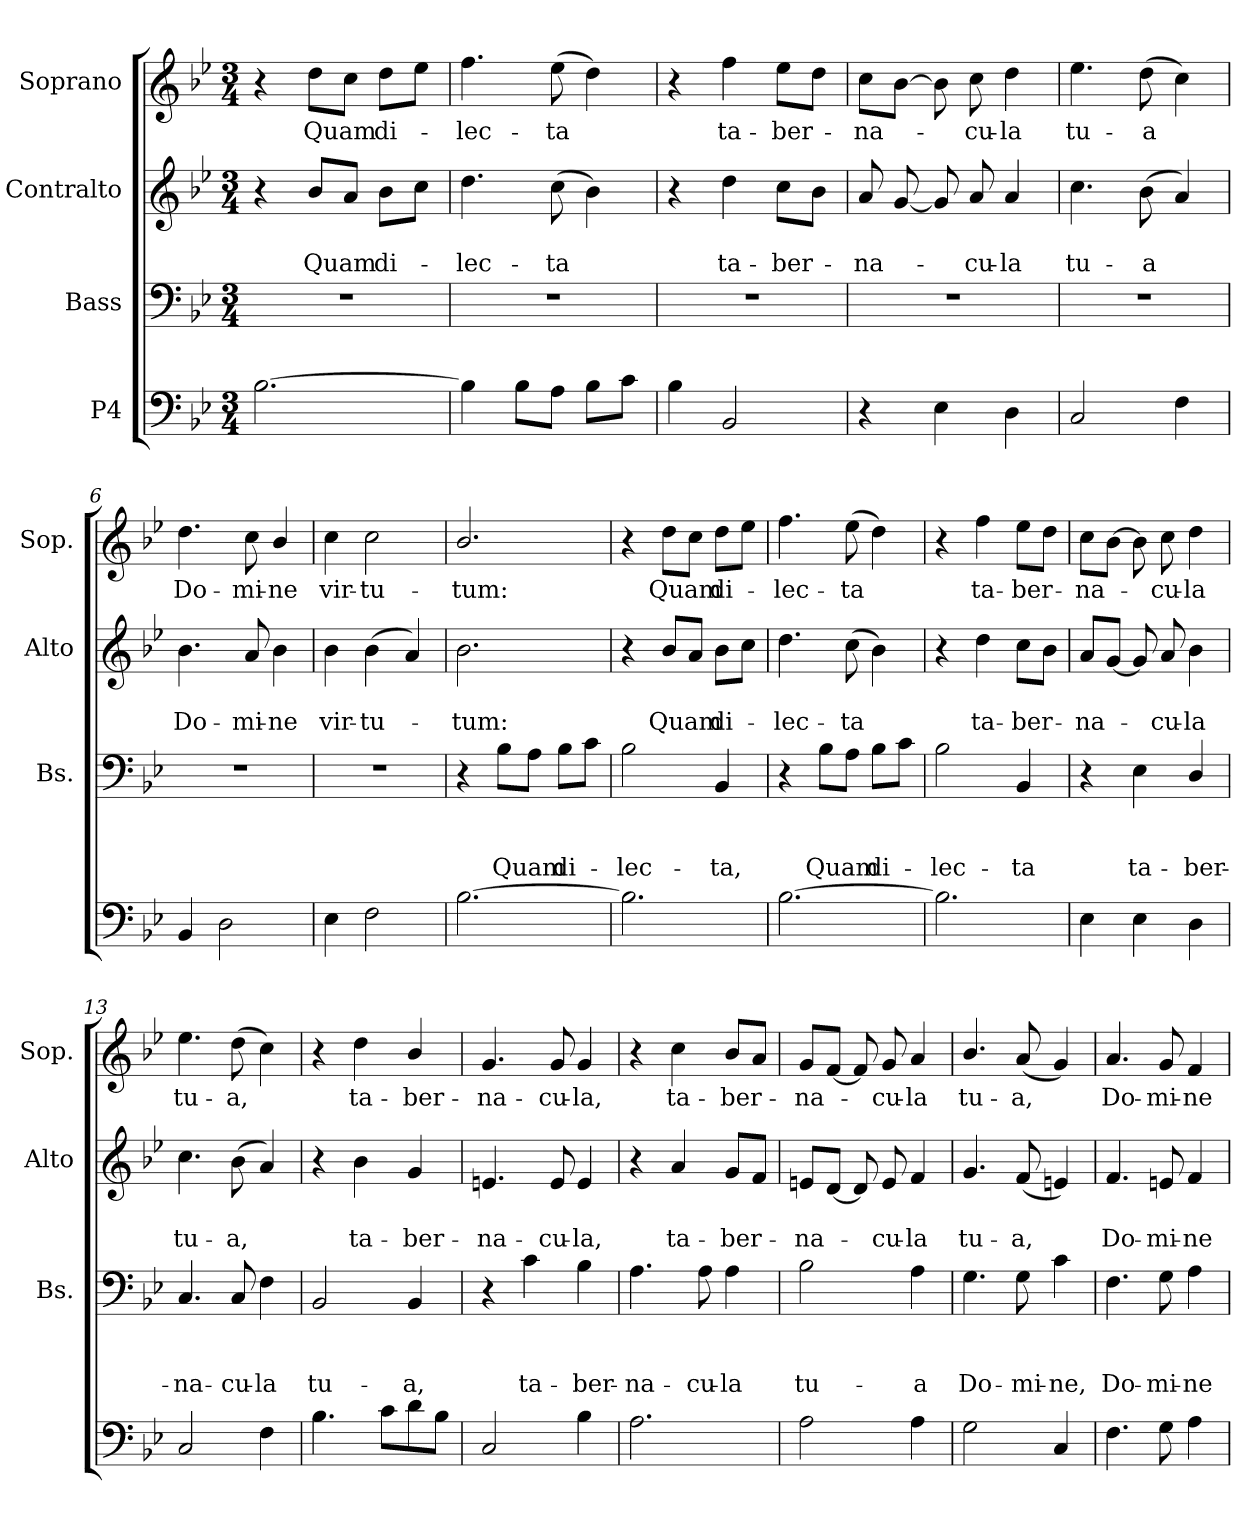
**kern	**kern	**text	**text	**text	**kern	**text	**text	**kern	**text
*part4	*part3	*part3	*part3	*part3	*part2	*part2	*part2	*part1	*part1
*staff4	*staff3	*staff3	*staff3	*staff3	*staff2	*staff2	*staff2	*staff1	*staff1
*I"P4	*I"Bass	*	*	*	*I"Contralto	*	*	*I"Soprano	*
*	*I'Bs.	*	*	*	*I'Alto	*	*	*I'Sop.	*
*clefF4	*clefF4	*	*	*	*clefG2	*	*	*clefG2	*
*k[b-e-]	*k[b-e-]	*	*	*	*k[b-e-]	*	*	*k[b-e-]	*
*B-:	*B-:	*	*	*	*B-:	*	*	*B-:	*
*M3/4	*M3/4	*	*	*	*M3/4	*	*	*M3/4	*
=1	=1	=1	=1	=1	=1	=1	=1	=1	=1
!	!LO:N:vis=1	!	!	!	!	!	!	!	!
[>2.B-\	2.r	.	.	.	4r	.	.	4r	.
!	!	!	!	!	!	!	!LO:LY:b	!	!LO:LY:b
.	.	.	.	.	8b-/L	.	Quam	8dd\L	Quam
.	.	.	.	.	8a/J	.	.	8cc\J	.
!	!	!	!	!	!	!	!LO:LY:b	!	!LO:LY:b
.	.	.	.	.	8b-\L	.	di-	8dd\L	di-
.	.	.	.	.	8cc\J	.	.	8ee-\J	.
=2	=2	=2	=2	=2	=2	=2	=2	=2	=2
!	!LO:N:vis=1	!	!	!	!	!	!LO:LY:b	!	!LO:LY:b
4B-\]	2.r	.	.	.	4.dd\	.	-lec-	4.ff\	-lec-
8B-\L	.	.	.	.	.	.	.	.	.
!	!	!	!	!	!	!	!LO:LY:b	!	!LO:LY:b
8A\J	.	.	.	.	(>8cc\	.	-ta	(>8ee-\	-ta
8B-\L	.	.	.	.	4b-\)	.	.	4dd\)	.
8c\J	.	.	.	.	.	.	.	.	.
=3	=3	=3	=3	=3	=3	=3	=3	=3	=3
!	!LO:N:vis=1	!	!	!	!	!	!	!	!
4B-\	2.r	.	.	.	4r	.	.	4r	.
!	!	!	!	!	!	!	!LO:LY:b	!	!LO:LY:b
2BB-/	.	.	.	.	4dd\	.	ta-	4ff\	ta-
!	!	!	!	!	!	!	!LO:LY:b	!	!LO:LY:b
.	.	.	.	.	8cc\L	.	-ber-	8ee-\L	-ber-
.	.	.	.	.	8b-\J	.	.	8dd\J	.
=4	=4	=4	=4	=4	=4	=4	=4	=4	=4
!	!LO:N:vis=1	!	!	!	!	!	!LO:LY:b	!	!LO:LY:b
4r	2.r	.	.	.	8a/	.	-na-	8cc\L	-na-
.	.	.	.	.	[<8g/	.	.	[>8b-\J	.
4E-\	.	.	.	.	8g/]	.	.	8b-\]	.
!	!	!	!	!	!	!	!LO:LY:b	!	!LO:LY:b
.	.	.	.	.	8a/	.	-cu-	8cc\	-cu-
!	!	!	!	!	!	!	!LO:LY:b	!	!LO:LY:b
4D\	.	.	.	.	4a/	.	-la	4dd\	-la
=5	=5	=5	=5	=5	=5	=5	=5	=5	=5
!	!LO:N:vis=1	!	!	!	!	!	!LO:LY:b	!	!LO:LY:b
2C/	2.r	.	.	.	4.cc\	.	tu-	4.ee-\	tu-
!	!	!	!	!	!	!	!LO:LY:b	!	!LO:LY:b
.	.	.	.	.	(>8b-\	.	-a	(>8dd\	-a
4F\	.	.	.	.	4a/)	.	.	4cc\)	.
=6	=6	=6	=6	=6	=6	=6	=6	=6	=6
!	!LO:N:vis=1	!	!	!	!	!	!LO:LY:b	!	!LO:LY:b
4BB-/	2.r	.	.	.	4.b-\	.	Do-	4.dd\	Do-
2D\	.	.	.	.	.	.	.	.	.
!	!	!	!	!	!	!	!LO:LY:b	!	!LO:LY:b
.	.	.	.	.	8a/	.	-mi-	8cc\	-mi-
!	!	!	!	!	!	!	!LO:LY:b	!	!LO:LY:b
.	.	.	.	.	4b-\	.	-ne	4b-/	-ne
=7	=7	=7	=7	=7	=7	=7	=7	=7	=7
!	!LO:N:vis=1	!	!	!	!	!	!LO:LY:b	!	!LO:LY:b
4E-\	2.r	.	.	.	4b-\	.	vir-	4cc\	vir-
!	!	!	!	!	!	!	!LO:LY:b	!	!LO:LY:b
2F\	.	.	.	.	(>4b-\	.	-tu-	2cc\	-tu-
.	.	.	.	.	4a/)	.	.	.	.
=8	=8	=8	=8	=8	=8	=8	=8	=8	=8
!	!	!	!	!	!	!	!LO:LY:b	!	!LO:LY:b
[>2.B-\	4r	.	.	.	2.b-\	.	-tum:	2.b-/	-tum:
!	!	!	!	!LO:LY:b	!	!	!	!	!
.	8B-\L	.	.	Quam	.	.	.	.	.
.	8A\J	.	.	.	.	.	.	.	.
!	!	!	!	!LO:LY:b	!	!	!	!	!
.	8B-\L	.	.	di-	.	.	.	.	.
.	8c\J	.	.	.	.	.	.	.	.
!!LO:LB:g=z
=9	=9	=9	=9	=9	=9	=9	=9	=9	=9
!	!	!	!	!LO:LY:b	!	!	!	!	!
2.B-\]	2B-\	.	.	-lec-	4r	.	.	4r	.
!	!	!	!	!	!	!	!LO:LY:b	!	!LO:LY:b
.	.	.	.	.	8b-/L	.	Quam	8dd\L	Quam
.	.	.	.	.	8a/J	.	.	8cc\J	.
!	!	!	!	!LO:LY:b	!	!	!LO:LY:b	!	!LO:LY:b
.	4BB-/	.	.	-ta,	8b-\L	.	di-	8dd\L	di-
.	.	.	.	.	8cc\J	.	.	8ee-\J	.
=10	=10	=10	=10	=10	=10	=10	=10	=10	=10
!	!	!	!	!	!	!	!LO:LY:b	!	!LO:LY:b
[>2.B-\	4r	.	.	.	4.dd\	.	-lec-	4.ff\	-lec-
!	!	!	!	!LO:LY:b	!	!	!	!	!
.	8B-\L	.	.	Quam	.	.	.	.	.
!	!	!	!	!	!	!	!LO:LY:b	!	!LO:LY:b
.	8A\J	.	.	.	(>8cc\	.	-ta	(>8ee-\	-ta
!	!	!	!	!LO:LY:b	!	!	!	!	!
.	8B-\L	.	.	di-	4b-\)	.	.	4dd\)	.
.	8c\J	.	.	.	.	.	.	.	.
=11	=11	=11	=11	=11	=11	=11	=11	=11	=11
!	!	!	!	!LO:LY:b	!	!	!	!	!
2.B-\]	2B-\	.	.	-lec-	4r	.	.	4r	.
!	!	!	!	!	!	!	!LO:LY:b	!	!LO:LY:b
.	.	.	.	.	4dd\	.	ta-	4ff\	ta-
!	!	!	!	!LO:LY:b	!	!	!LO:LY:b	!	!LO:LY:b
.	4BB-/	.	.	-ta	8cc\L	.	-ber-	8ee-\L	-ber-
.	.	.	.	.	8b-\J	.	.	8dd\J	.
=12	=12	=12	=12	=12	=12	=12	=12	=12	=12
!	!	!	!	!	!	!	!LO:LY:b	!	!LO:LY:b
4E-\	4r	.	.	.	8a/L	.	-na-	8cc\L	-na-
.	.	.	.	.	[<8g/J	.	.	[>8b-\J	.
!	!	!	!	!LO:LY:b	!	!	!	!	!
4E-\	4E-\	.	.	ta-	8g/]	.	.	8b-\]	.
!	!	!	!	!	!	!	!LO:LY:b	!	!LO:LY:b
.	.	.	.	.	8a/	.	-cu-	8cc\	-cu-
!	!	!	!	!LO:LY:b	!	!	!LO:LY:b	!	!LO:LY:b
4D\	4D/	.	.	-ber-	4b-\	.	-la	4dd\	-la
=13	=13	=13	=13	=13	=13	=13	=13	=13	=13
!	!	!	!	!LO:LY:b	!	!	!LO:LY:b	!	!LO:LY:b
2C/	4.C/	.	.	-na-	4.cc\	.	tu-	4.ee-\	tu-
!	!	!	!	!LO:LY:b	!	!	!LO:LY:b	!	!LO:LY:b
.	8C/	.	.	-cu-	(>8b-\	.	-a,	(>8dd\	-a,
!	!	!	!	!LO:LY:b	!	!	!	!	!
4F\	4F\	.	.	-la	4a/)	.	.	4cc\)	.
=14	=14	=14	=14	=14	=14	=14	=14	=14	=14
!	!	!	!	!LO:LY:b	!	!	!	!	!
4.B-\	2BB-/	.	.	tu-	4r	.	.	4r	.
!	!	!	!	!	!	!	!LO:LY:b	!	!LO:LY:b
.	.	.	.	.	4b-\	.	ta-	4dd\	ta-
8c\L	.	.	.	.	.	.	.	.	.
!	!	!	!	!LO:LY:b	!	!	!LO:LY:b	!	!LO:LY:b
8d\	4BB-/	.	.	-a,	4g/	.	-ber-	4b-/	-ber-
8B-\J	.	.	.	.	.	.	.	.	.
=15	=15	=15	=15	=15	=15	=15	=15	=15	=15
!	!	!	!	!	!	!	!LO:LY:b	!	!LO:LY:b
2C/	4r	.	.	.	4.en/	.	-na-	4.g/	-na-
!	!	!	!	!LO:LY:b	!	!	!	!	!
.	4c\	.	.	ta-	.	.	.	.	.
!	!	!	!	!	!	!	!LO:LY:b	!	!LO:LY:b
.	.	.	.	.	8e/	.	-cu-	8g/	-cu-
!	!	!	!	!LO:LY:b	!	!	!LO:LY:b	!	!LO:LY:b
4B-\	4B-\	.	.	-ber-	4e/	.	-la,	4g/	-la,
!!LO:LB:g=z
=16	=16	=16	=16	=16	=16	=16	=16	=16	=16
!	!	!	!	!LO:LY:b	!	!	!	!	!
2.A\	4.A\	.	.	-na-	4r	.	.	4r	.
!	!	!	!	!	!	!	!LO:LY:b	!	!LO:LY:b
.	.	.	.	.	4a/	.	ta-	4cc\	ta-
!	!	!	!	!LO:LY:b	!	!	!	!	!
.	8A\	.	.	-cu-	.	.	.	.	.
!	!	!	!	!LO:LY:b	!	!	!LO:LY:b	!	!LO:LY:b
.	4A\	.	.	-la	8g/L	.	-ber-	8b-/L	-ber-
.	.	.	.	.	8f/J	.	.	8a/J	.
=17	=17	=17	=17	=17	=17	=17	=17	=17	=17
!	!	!	!	!LO:LY:b	!	!	!LO:LY:b	!	!LO:LY:b
2A\	2B-\	.	.	tu-	8en/L	.	-na-	8g/L	-na-
.	.	.	.	.	[<8d/J	.	.	[<8f/J	.
.	.	.	.	.	8d/]	.	.	8f/]	.
!	!	!	!	!	!	!	!LO:LY:b	!	!LO:LY:b
.	.	.	.	.	8e/	.	-cu-	8g/	-cu-
!	!	!	!	!LO:LY:b	!	!	!LO:LY:b	!	!LO:LY:b
4A\	4A\	.	.	-a	4f/	.	-la	4a/	-la
=18	=18	=18	=18	=18	=18	=18	=18	=18	=18
!	!	!	!	!LO:LY:b	!	!	!LO:LY:b	!	!LO:LY:b
2G\	4.G\	.	.	Do-	4.g/	.	tu-	4.b-/	tu-
!	!	!	!	!LO:LY:b	!	!	!LO:LY:b	!	!LO:LY:b
.	8G\	.	.	-mi-	(<8f/	.	-a,	(<8a/	-a,
!	!	!	!	!LO:LY:b	!	!	!	!	!
4C/	4c\	.	.	-ne,	4en/)	.	.	4g/)	.
=19	=19	=19	=19	=19	=19	=19	=19	=19	=19
!	!	!	!	!LO:LY:b	!	!	!LO:LY:b	!	!LO:LY:b
4.F\	4.F\	.	.	Do-	4.f/	.	Do-	4.a/	Do-
!	!	!	!	!LO:LY:b	!	!	!LO:LY:b	!	!LO:LY:b
8G\	8G\	.	.	-mi-	8en/	.	-mi-	8g/	-mi-
!	!	!	!	!LO:LY:b	!	!	!LO:LY:b	!	!LO:LY:b
4A\	4A\	.	.	-ne	4f/	.	-ne	4f/	-ne
=	=	=	=	=	=	=	=	=	=
*-	*-	*-	*-	*-	*-	*-	*-	*-	*-
